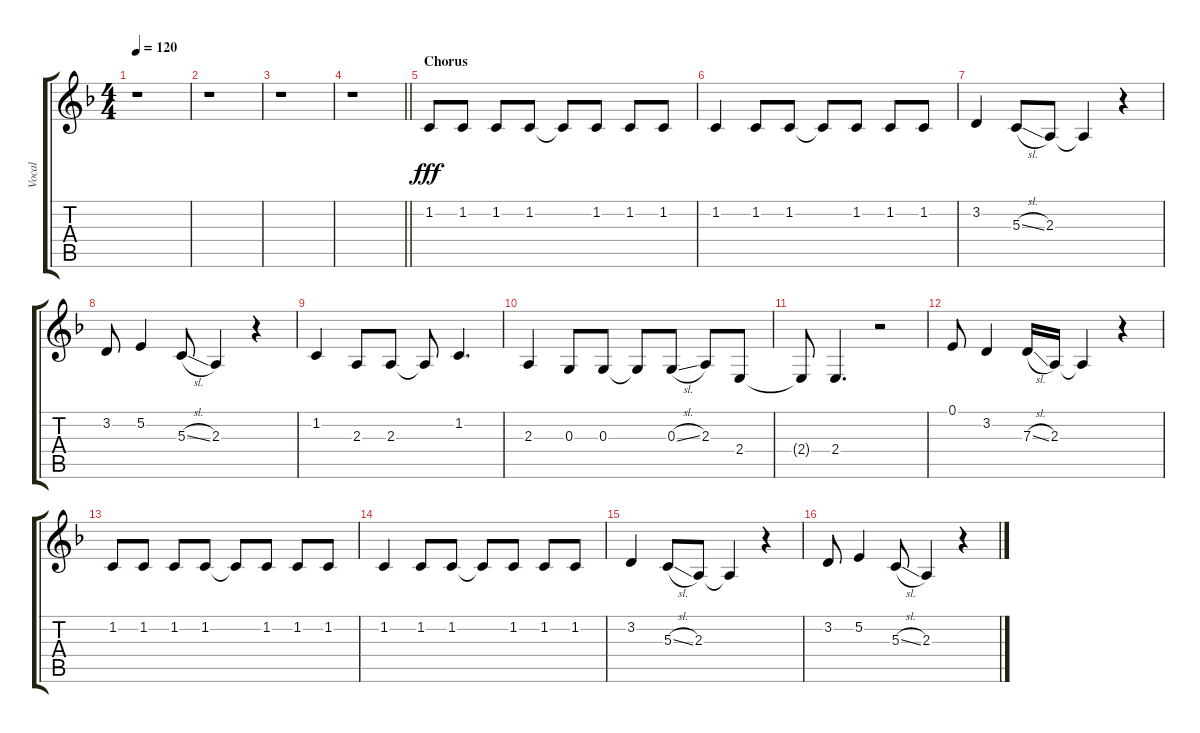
\track ("Vocal" "Vocal") {instrument tenorsax}
\staff {score tabs}
\tuning (E4 B3 G3 D3 A2 E2) {hide}
\ts (4 4)
\tempo 120
\clef g2
\ks f
r.1{dy f} |
r.1 |
r.1 |
\barLineRight lightlight
r.1 |
\section ("" "Chorus")
1.2.8{dy fff} 1.2.8 1.2.8 1.2.8 1.2{t}.8 1.2.8 1.2.8 1.2.8 |
1.2.4 1.2.8 1.2.8 1.2{t}.8 1.2.8 1.2.8 1.2.8 |
3.2.4 5.3{sl}.8 2.3.8 2.3{t}.4 r.4 |
3.2.8 5.2.4 5.3{sl}.8 2.3.4 r.4 |
1.2.4 2.3.8 2.3.8 2.3{t}.8 1.2.4{d} |
2.3.4 0.3.8 0.3.8 0.3{t}.8 0.3{sl}.8 2.3.8 2.4.8 |
2.4{t}.8 2.4.4{d} r.2 |
0.1.8 3.2.4 7.3{sl}.16 2.3.16 2.3{t}.4 r.4 |
1.2.8 1.2.8 1.2.8 1.2.8 1.2{t}.8 1.2.8 1.2.8 1.2.8 |
1.2.4 1.2.8 1.2.8 1.2{t}.8 1.2.8 1.2.8 1.2.8 |
3.2.4 5.3{sl}.8 2.3.8 2.3{t}.4 r.4 |
3.2.8 5.2.4 5.3{sl}.8 2.3.4 r.4
